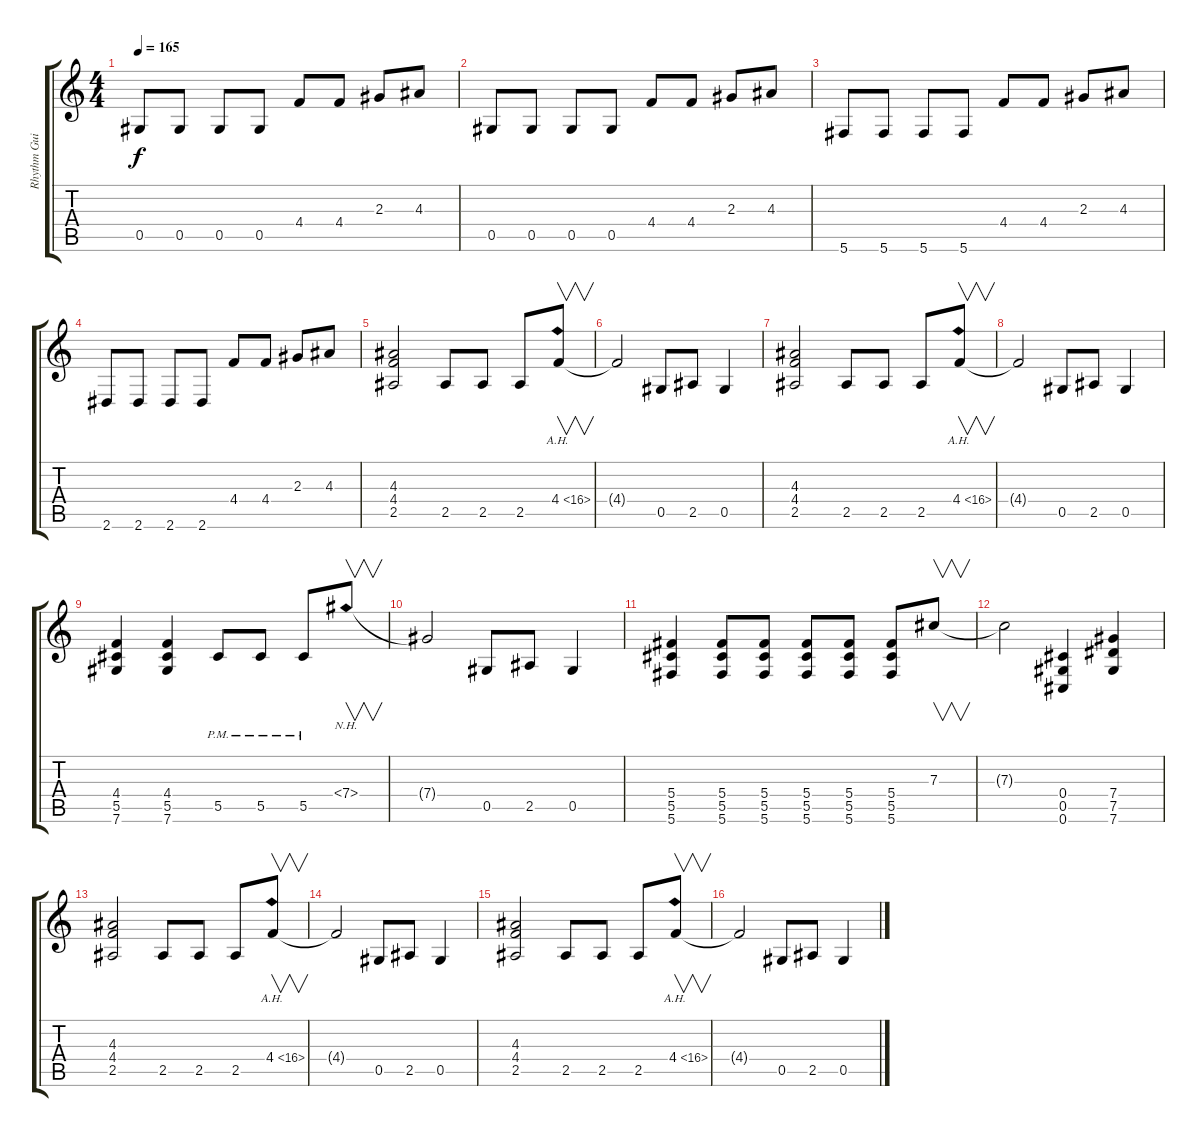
\track ("Rhythm Guitar" "Rhythm Gui") {instrument distortionguitar}
\staff {score tabs}
\tuning (Eb4 Bb3 Gb3 Db3 Ab2 Db2) {hide}
\ts (4 4)
\tempo 165
\clef g2
\ks c
0.5.8{dy f} 0.5.8 0.5.8 0.5.8 4.4.8 4.4.8 2.3.8 4.3.8 |
0.5.8 0.5.8 0.5.8 0.5.8 4.4.8 4.4.8 2.3.8 4.3.8 |
5.6.8 5.6.8 5.6.8 5.6.8 4.4.8 4.4.8 2.3.8 4.3.8 |
2.6.8 2.6.8 2.6.8 2.6.8 4.4.8 4.4.8 2.3.8 4.3.8 |
(4.3 4.4 2.5).2 2.5.8 2.5.8 2.5.8 4.4{ah 12}.8{v} |
4.4{t}.2 0.5.8 2.5.8 0.5.4 |
(4.3 4.4 2.5).2 2.5.8 2.5.8 2.5.8 4.4{ah 12}.8{v} |
4.4{t}.2 0.5.8 2.5.8 0.5.4 |
(4.4 5.5 7.6).4 (4.4 5.5 7.6).4 5.5{pm}.8 5.5{pm}.8 5.5{pm}.8 7.4{nh}.8{v} |
7.4{t}.2 0.5.8 2.5.8 0.5.4 |
(5.4 5.5 5.6).4 (5.4 5.5 5.6).8 (5.4 5.5 5.6).8 (5.4 5.5 5.6).8 (5.4 5.5 5.6).8 (5.4 5.5 5.6).8 7.3.8{v} |
7.3{t}.2 (0.4 0.5 0.6).4 (7.4 7.5 7.6).4 |
(4.3 4.4 2.5).2 2.5.8 2.5.8 2.5.8 4.4{ah 12}.8{v} |
4.4{t}.2 0.5.8 2.5.8 0.5.4 |
(4.3 4.4 2.5).2 2.5.8 2.5.8 2.5.8 4.4{ah 12}.8{v} |
4.4{t}.2 0.5.8 2.5.8 0.5.4
